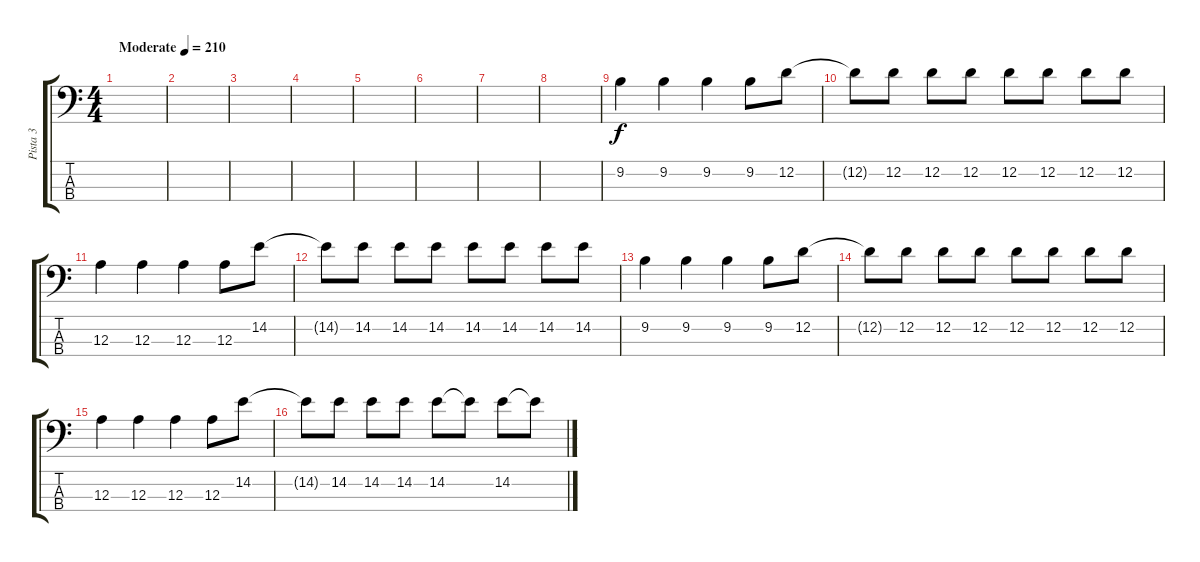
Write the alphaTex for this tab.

\track ("Pista 3" "Pista 3") {instrument electricbassfinger}
\staff {score tabs}
\tuning (G2 D2 A1 E1) {hide}
\ts (4 4)
\tempo (210 "Moderate")
\clef f4
\ks c
|
|
|
|
|
|
|
|
9.2.4 9.2.4 9.2.4 9.2.8 12.2.8 |
12.2{t}.8 12.2.8 12.2.8 12.2.8 12.2.8 12.2.8 12.2.8 12.2.8 |
12.3.4 12.3.4 12.3.4 12.3.8 14.2.8 |
14.2{t}.8 14.2.8 14.2.8 14.2.8 14.2.8 14.2.8 14.2.8 14.2.8 |
9.2.4 9.2.4 9.2.4 9.2.8 12.2.8 |
12.2{t}.8 12.2.8 12.2.8 12.2.8 12.2.8 12.2.8 12.2.8 12.2.8 |
12.3.4 12.3.4 12.3.4 12.3.8 14.2.8 |
14.2{t}.8 14.2.8 14.2.8 14.2.8 14.2.8 14.2{t}.8 14.2.8 14.2{t}.8
